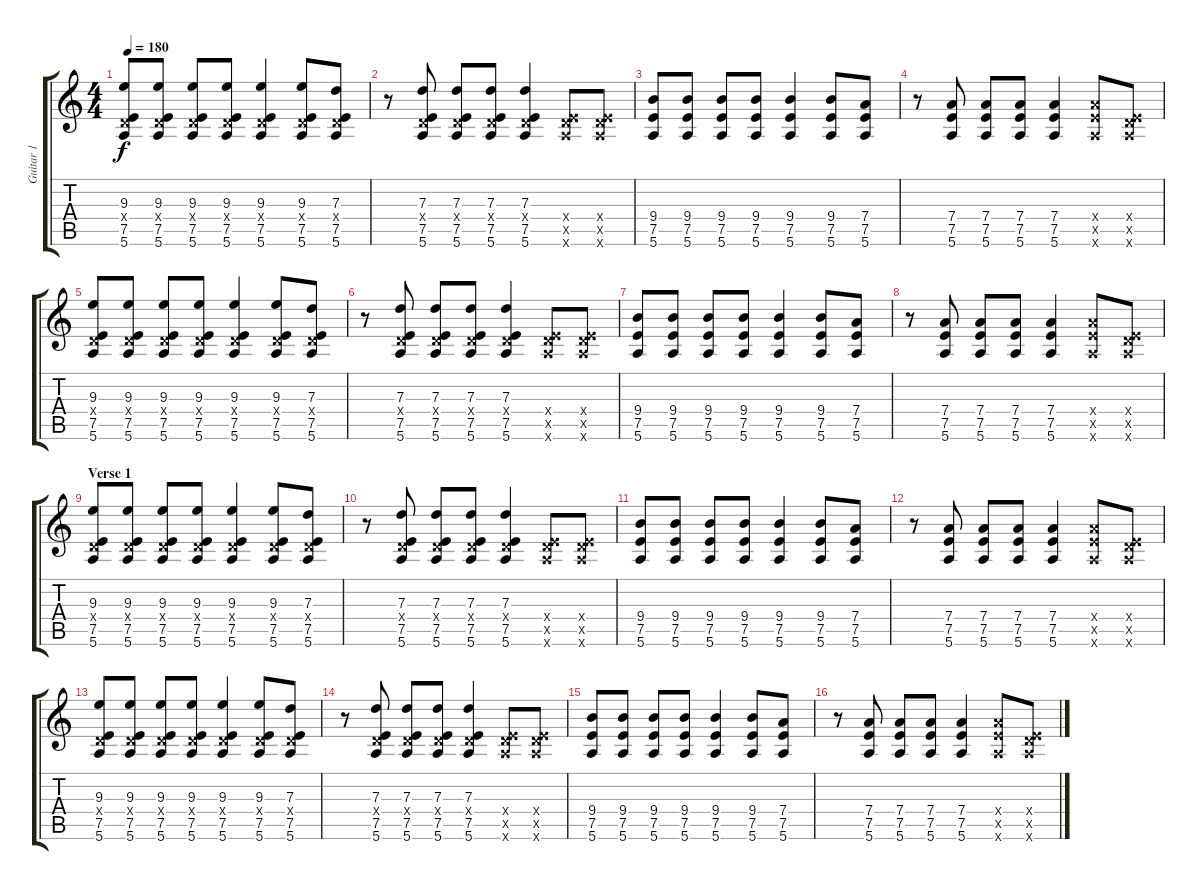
\track ("Guitar 1" "Guitar 1") {instrument electricguitarmuted}
\staff {score tabs}
\tuning (E4 B3 G3 D3 A2 E2) {hide}
\ts (4 4)
\tempo 180
\clef g2
\ks c
(9.3 0.4{x} 7.5 5.6).8{dy f} (9.3 0.4{x} 7.5 5.6).8 (9.3 0.4{x} 7.5 5.6).8 (9.3 0.4{x} 7.5 5.6).8 (9.3 0.4{x} 7.5 5.6).4 (9.3 0.4{x} 7.5 5.6).8 (7.3 0.4{x} 7.5 5.6).8 |
r.8 (7.3 0.4{x} 7.5 5.6).8 (7.3 0.4{x} 7.5 5.6).8 (7.3 0.4{x} 7.5 5.6).8 (7.3 0.4{x} 7.5 5.6).4 (0.4{x} 7.5{x} 5.6{x}).8 (0.4{x} 7.5{x} 5.6{x}).8 |
(9.4 7.5 5.6).8 (9.4 7.5 5.6).8 (9.4 7.5 5.6).8 (9.4 7.5 5.6).8 (9.4 7.5 5.6).4 (9.4 7.5 5.6).8 (7.4 7.5 5.6).8 |
r.8 (7.4 7.5 5.6).8 (7.4 7.5 5.6).8 (7.4 7.5 5.6).8 (7.4 7.5 5.6).4 (7.4{x} 7.5{x} 5.6{x}).8 (0.4{x} 7.5{x} 5.6{x}).8 |
(9.3 0.4{x} 7.5 5.6).8 (9.3 0.4{x} 7.5 5.6).8 (9.3 0.4{x} 7.5 5.6).8 (9.3 0.4{x} 7.5 5.6).8 (9.3 0.4{x} 7.5 5.6).4 (9.3 0.4{x} 7.5 5.6).8 (7.3 0.4{x} 7.5 5.6).8 |
r.8 (7.3 0.4{x} 7.5 5.6).8 (7.3 0.4{x} 7.5 5.6).8 (7.3 0.4{x} 7.5 5.6).8 (7.3 0.4{x} 7.5 5.6).4 (0.4{x} 7.5{x} 5.6{x}).8 (0.4{x} 7.5{x} 5.6{x}).8 |
(9.4 7.5 5.6).8 (9.4 7.5 5.6).8 (9.4 7.5 5.6).8 (9.4 7.5 5.6).8 (9.4 7.5 5.6).4 (9.4 7.5 5.6).8 (7.4 7.5 5.6).8 |
r.8 (7.4 7.5 5.6).8 (7.4 7.5 5.6).8 (7.4 7.5 5.6).8 (7.4 7.5 5.6).4 (7.4{x} 7.5{x} 5.6{x}).8 (0.4{x} 7.5{x} 5.6{x}).8 |
\section ("" "Verse 1")
(9.3 0.4{x} 7.5 5.6).8 (9.3 0.4{x} 7.5 5.6).8 (9.3 0.4{x} 7.5 5.6).8 (9.3 0.4{x} 7.5 5.6).8 (9.3 0.4{x} 7.5 5.6).4 (9.3 0.4{x} 7.5 5.6).8 (7.3 0.4{x} 7.5 5.6).8 |
r.8 (7.3 0.4{x} 7.5 5.6).8 (7.3 0.4{x} 7.5 5.6).8 (7.3 0.4{x} 7.5 5.6).8 (7.3 0.4{x} 7.5 5.6).4 (0.4{x} 7.5{x} 5.6{x}).8 (0.4{x} 7.5{x} 5.6{x}).8 |
(9.4 7.5 5.6).8 (9.4 7.5 5.6).8 (9.4 7.5 5.6).8 (9.4 7.5 5.6).8 (9.4 7.5 5.6).4 (9.4 7.5 5.6).8 (7.4 7.5 5.6).8 |
r.8 (7.4 7.5 5.6).8 (7.4 7.5 5.6).8 (7.4 7.5 5.6).8 (7.4 7.5 5.6).4 (7.4{x} 7.5{x} 5.6{x}).8 (0.4{x} 7.5{x} 5.6{x}).8 |
(9.3 0.4{x} 7.5 5.6).8 (9.3 0.4{x} 7.5 5.6).8 (9.3 0.4{x} 7.5 5.6).8 (9.3 0.4{x} 7.5 5.6).8 (9.3 0.4{x} 7.5 5.6).4 (9.3 0.4{x} 7.5 5.6).8 (7.3 0.4{x} 7.5 5.6).8 |
r.8 (7.3 0.4{x} 7.5 5.6).8 (7.3 0.4{x} 7.5 5.6).8 (7.3 0.4{x} 7.5 5.6).8 (7.3 0.4{x} 7.5 5.6).4 (0.4{x} 7.5{x} 5.6{x}).8 (0.4{x} 7.5{x} 5.6{x}).8 |
(9.4 7.5 5.6).8 (9.4 7.5 5.6).8 (9.4 7.5 5.6).8 (9.4 7.5 5.6).8 (9.4 7.5 5.6).4 (9.4 7.5 5.6).8 (7.4 7.5 5.6).8 |
r.8 (7.4 7.5 5.6).8 (7.4 7.5 5.6).8 (7.4 7.5 5.6).8 (7.4 7.5 5.6).4 (7.4{x} 7.5{x} 5.6{x}).8 (0.4{x} 7.5{x} 5.6{x}).8
